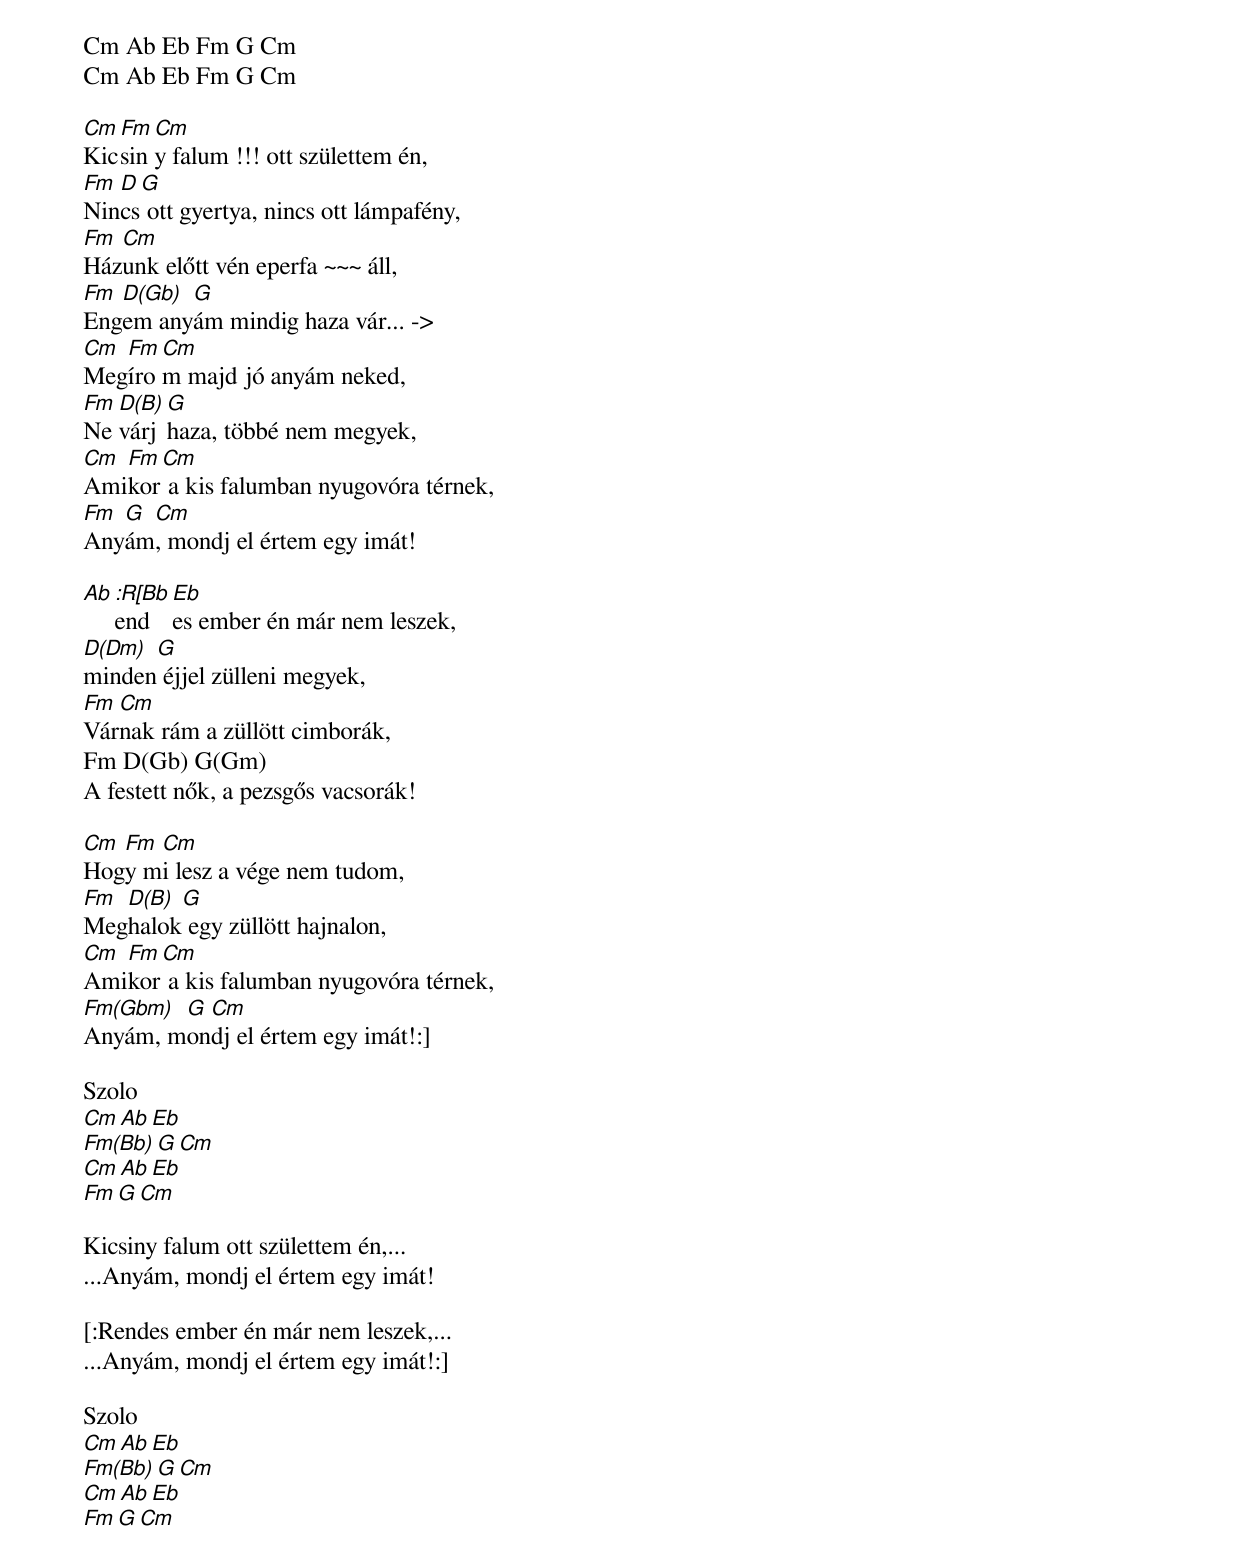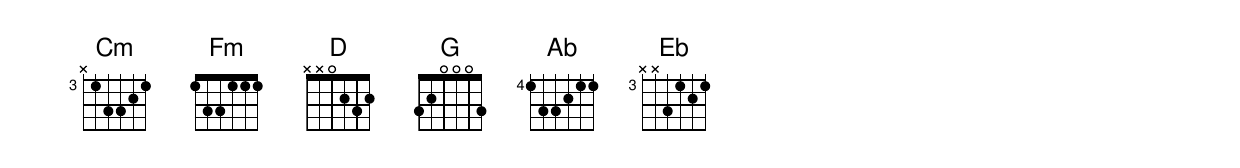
Cm Ab Eb Fm G Cm
Cm Ab Eb Fm G Cm

Cm Fm Cm
Kicsiny falum !!! ott születtem én,
Fm D G
Nincs ott gyertya, nincs ott lámpafény,
Fm Cm
Házunk előtt vén eperfa ~~~ áll,
Fm D(Gb) G
Engem anyám mindig haza vár... ->
Cm Fm Cm
Megírom majd jó anyám neked,
Fm D(B) G
Ne várj haza, többé nem megyek,
Cm Fm Cm
Amikor a kis falumban nyugovóra térnek,
Fm G Cm
Anyám, mondj el értem egy imát!

Ab Bb Eb
[:Rendes ember én már nem leszek,
D(Dm) G
minden éjjel zülleni megyek,
Fm Cm
Várnak rám a züllött cimborák,
Fm D(Gb) G(Gm)
A festett nők, a pezsgős vacsorák!

Cm Fm Cm
Hogy mi lesz a vége nem tudom,
Fm D(B) G
Meghalok egy züllött hajnalon,
Cm Fm Cm
Amikor a kis falumban nyugovóra térnek,
Fm(Gbm) G Cm
Anyám, mondj el értem egy imát!:]

Szolo
Cm Ab Eb
Fm(Bb) G Cm
Cm Ab Eb
Fm G Cm

Kicsiny falum ott születtem én,...
...Anyám, mondj el értem egy imát!

[:Rendes ember én már nem leszek,...
...Anyám, mondj el értem egy imát!:]

Szolo
Cm Ab Eb
Fm(Bb) G Cm
Cm Ab Eb
Fm G Cm
